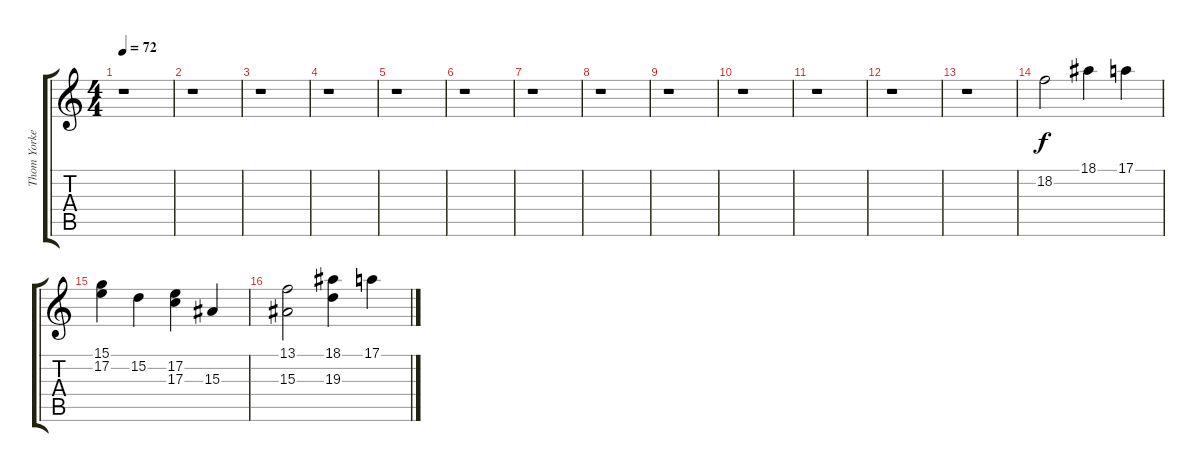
\track ("Thom Yorke - Background" "Thom Yorke") {instrument piccolo}
\staff {score tabs}
\tuning (E4 B3 G3 D3 A2 E2) {hide}
\ts (4 4)
\tempo 72
\clef g2
\ks c
r.1{dy f} |
r.1 |
r.1 |
r.1 |
r.1 |
r.1 |
r.1 |
r.1 |
r.1 |
r.1 |
r.1 |
r.1 |
r.1 |
18.2.2 18.1.4 17.1.4 |
(15.1 17.2).4 15.2.4 (17.2 17.3).4 15.3.4 |
(13.1 15.3).2 (18.1 19.3).4 17.1.4
